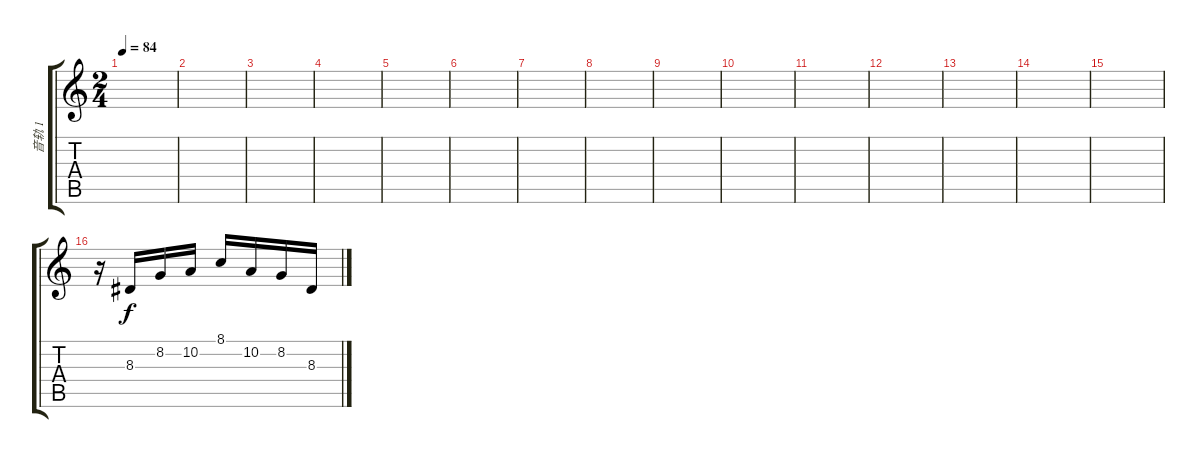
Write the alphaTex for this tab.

\track ("音轨 1" "音轨 1") {instrument sopranosax}
\staff {score tabs}
\tuning (E4 B3 G3 D3 A2 E2) {hide}
\ts (2 4)
\tempo 84
\clef g2
\ks c
|
|
|
|
|
|
|
|
|
|
|
|
|
|
|
r.16 8.3.16 8.2.16 10.2.16 8.1.16 10.2.16 8.2.16 8.3.16
